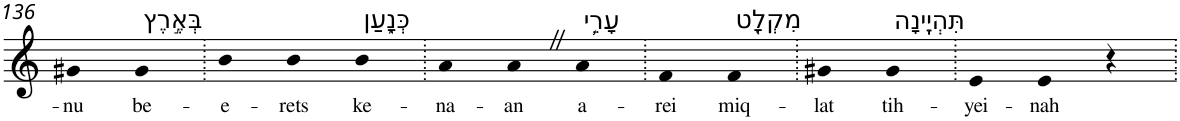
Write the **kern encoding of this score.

**kern	**text
*part1	*part1
*staff1	*staff1
*I"Piano	*
*I'Pno	*
!!LO:PB:g=z
*clefG2	*
*k[]	*
=136	=136
!	!LO:LY:b
4g#X	-nu
!LO:TX:a:t=בְּאֶ֣רֶץ	!
!	!LO:LY:b
4g#	be-
=137.	=137.
!	!LO:LY:b
4b	-e-
!	!LO:LY:b
4b	-rets
!LO:TX:a:t=כְּנָ֑עַן	!
!	!LO:LY:b
4b	ke-
=138.	=138.
!	!LO:LY:b
4a	-na-
!	!LO:LY:b
4aZ	-an
!LO:TX:a:t=עָרֵ֥י	!
!	!LO:LY:b
4a	a-
=139.	=139.
!	!LO:LY:b
4f	-rei
!LO:TX:a:t=מִקְלָ֖ט	!
!	!LO:LY:b
4f	miq-
=140.	=140.
!	!LO:LY:b
4g#X	-lat
!LO:TX:a:t=תִּהְיֶֽינָה	!
!	!LO:LY:b
4g#	tih-
=141.	=141.
!	!LO:LY:b
4e	-yei-
!	!LO:LY:b
4e	-nah
4r	.
=.	=.
*-	*-
